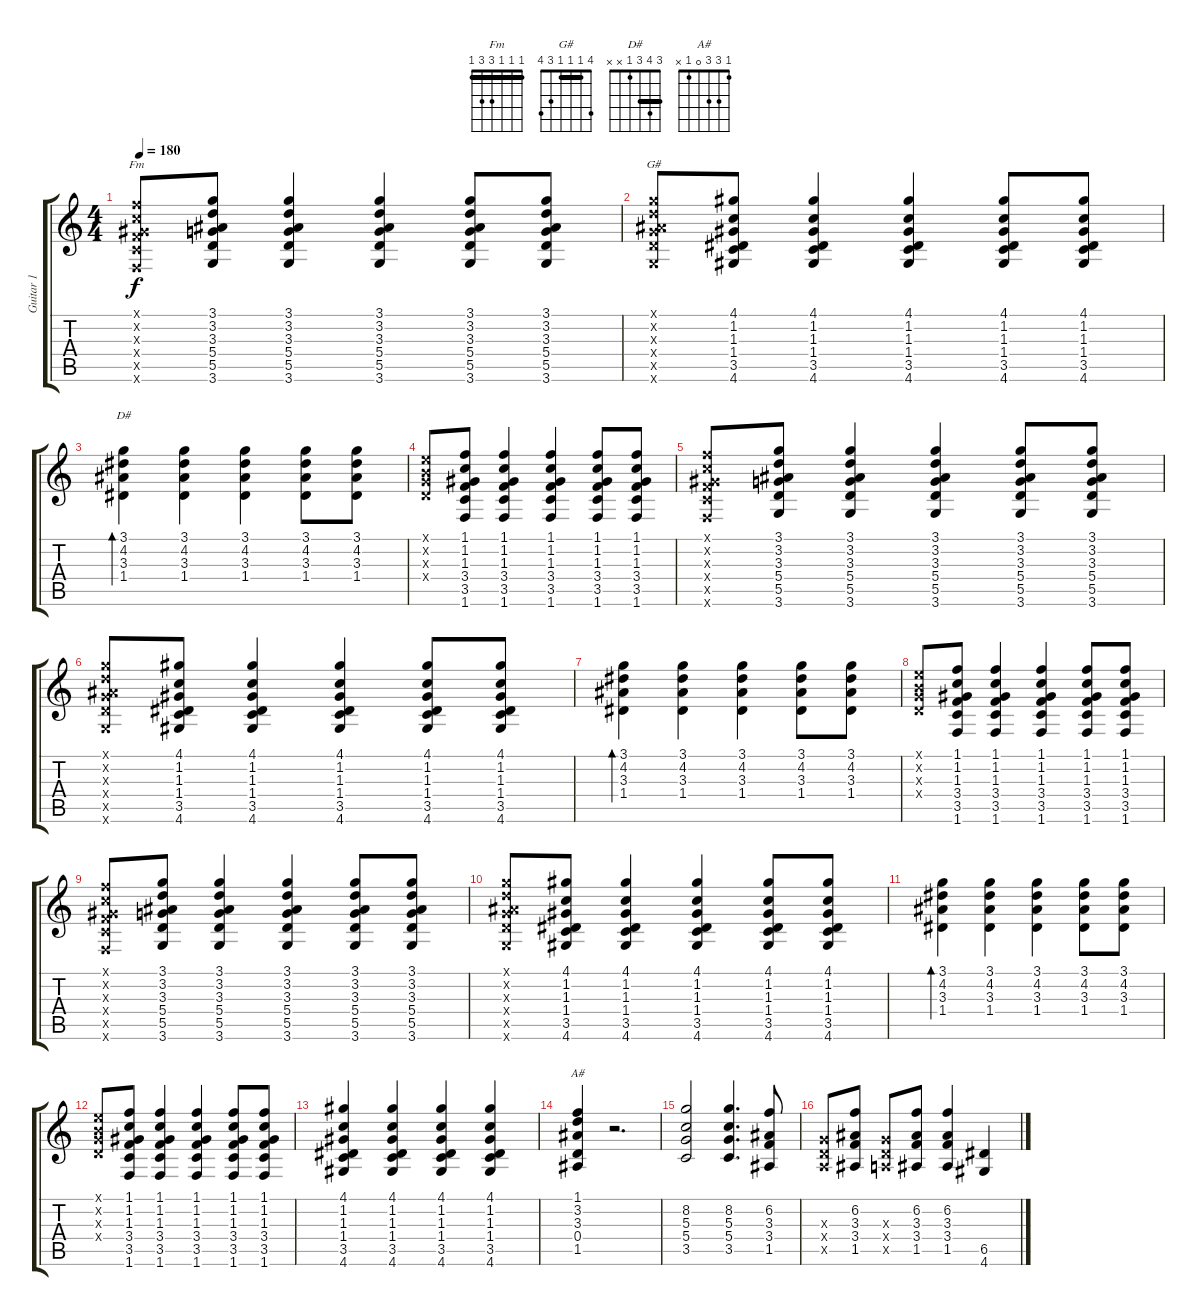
\track ("Guitar 1" "Guitar 1") {instrument distortionguitar}
\staff {score tabs}
\tuning (E4 B3 G3 D3 A2 E2) {hide}
\chord ("Fm" 1 1 1 3 3 1) {barre 1}
\chord ("G#" 4 1 1 1 3 4) {barre 1}
\chord ("D#" 3 4 3 1 x x) {barre 3}
\chord ("A#" 1 3 3 0 1 x)
\ts (4 4)
\tempo 180
\clef g2
\ks c
(1.1{x} 1.2{x} 1.3{x} 3.4{x} 3.5{x} 1.6{x}).8{ch "Fm" dy f} (3.1 3.2 3.3 5.4 5.5 3.6).8 (3.1 3.2 3.3 5.4 5.5 3.6).4 (3.1 3.2 3.3 5.4 5.5 3.6).4 (3.1 3.2 3.3 5.4 5.5 3.6).8 (3.1 3.2 3.3 5.4 5.5 3.6).8 |
(3.1{x} 3.2{x} 3.3{x} 5.4{x} 5.5{x} 3.6{x}).8{ch "G#"} (4.1 1.2 1.3 1.4 3.5 4.6).8 (4.1 1.2 1.3 1.4 3.5 4.6).4 (4.1 1.2 1.3 1.4 3.5 4.6).4 (4.1 1.2 1.3 1.4 3.5 4.6).8 (4.1 1.2 1.3 1.4 3.5 4.6).8 |
(3.1 4.2 3.3 1.4).4{bd 120 ch "D#"} (3.1 4.2 3.3 1.4).4 (3.1 4.2 3.3 1.4).4 (3.1 4.2 3.3 1.4).8 (3.1 4.2 3.3 1.4).8 |
(0.1{x} 0.2{x} 0.3{x} 0.4{x}).8 (1.1 1.2 1.3 3.4 3.5 1.6).8 (1.1 1.2 1.3 3.4 3.5 1.6).4 (1.1 1.2 1.3 3.4 3.5 1.6).4 (1.1 1.2 1.3 3.4 3.5 1.6).8 (1.1 1.2 1.3 3.4 3.5 1.6).8 |
(1.1{x} 1.2{x} 1.3{x} 3.4{x} 3.5{x} 1.6{x}).8 (3.1 3.2 3.3 5.4 5.5 3.6).8 (3.1 3.2 3.3 5.4 5.5 3.6).4 (3.1 3.2 3.3 5.4 5.5 3.6).4 (3.1 3.2 3.3 5.4 5.5 3.6).8 (3.1 3.2 3.3 5.4 5.5 3.6).8 |
(3.1{x} 3.2{x} 3.3{x} 5.4{x} 5.5{x} 3.6{x}).8 (4.1 1.2 1.3 1.4 3.5 4.6).8 (4.1 1.2 1.3 1.4 3.5 4.6).4 (4.1 1.2 1.3 1.4 3.5 4.6).4 (4.1 1.2 1.3 1.4 3.5 4.6).8 (4.1 1.2 1.3 1.4 3.5 4.6).8 |
(3.1 4.2 3.3 1.4).4{bd 120} (3.1 4.2 3.3 1.4).4 (3.1 4.2 3.3 1.4).4 (3.1 4.2 3.3 1.4).8 (3.1 4.2 3.3 1.4).8 |
(0.1{x} 0.2{x} 0.3{x} 0.4{x}).8 (1.1 1.2 1.3 3.4 3.5 1.6).8 (1.1 1.2 1.3 3.4 3.5 1.6).4 (1.1 1.2 1.3 3.4 3.5 1.6).4 (1.1 1.2 1.3 3.4 3.5 1.6).8 (1.1 1.2 1.3 3.4 3.5 1.6).8 |
(1.1{x} 1.2{x} 1.3{x} 3.4{x} 3.5{x} 1.6{x}).8 (3.1 3.2 3.3 5.4 5.5 3.6).8 (3.1 3.2 3.3 5.4 5.5 3.6).4 (3.1 3.2 3.3 5.4 5.5 3.6).4 (3.1 3.2 3.3 5.4 5.5 3.6).8 (3.1 3.2 3.3 5.4 5.5 3.6).8 |
(3.1{x} 3.2{x} 3.3{x} 5.4{x} 5.5{x} 3.6{x}).8 (4.1 1.2 1.3 1.4 3.5 4.6).8 (4.1 1.2 1.3 1.4 3.5 4.6).4 (4.1 1.2 1.3 1.4 3.5 4.6).4 (4.1 1.2 1.3 1.4 3.5 4.6).8 (4.1 1.2 1.3 1.4 3.5 4.6).8 |
(3.1 4.2 3.3 1.4).4{bd 120} (3.1 4.2 3.3 1.4).4 (3.1 4.2 3.3 1.4).4 (3.1 4.2 3.3 1.4).8 (3.1 4.2 3.3 1.4).8 |
(0.1{x} 0.2{x} 0.3{x} 0.4{x}).8 (1.1 1.2 1.3 3.4 3.5 1.6).8 (1.1 1.2 1.3 3.4 3.5 1.6).4 (1.1 1.2 1.3 3.4 3.5 1.6).4 (1.1 1.2 1.3 3.4 3.5 1.6).8 (1.1 1.2 1.3 3.4 3.5 1.6).8 |
(4.1 1.2 1.3 1.4 3.5 4.6).4 (4.1 1.2 1.3 1.4 3.5 4.6).4 (4.1 1.2 1.3 1.4 3.5 4.6).4 (4.1 1.2 1.3 1.4 3.5 4.6).4 |
(1.1 3.2 3.3 0.4 1.5).4{ch "A#"} r.2{d instrument distortionguitar} |
(8.2 5.3 5.4 3.5).2 (8.2 5.3 5.4 3.5).4{d} (6.2 3.3 3.4 1.5).8 |
(0.3{x} 0.4{x} 0.5{x}).8 (6.2 3.3 3.4 1.5).8 (0.3{x} 0.4{x} 0.5{x}).8 (6.2 3.3 3.4 1.5).8 (6.2 3.3 3.4 1.5).4 (6.5 4.6).4
